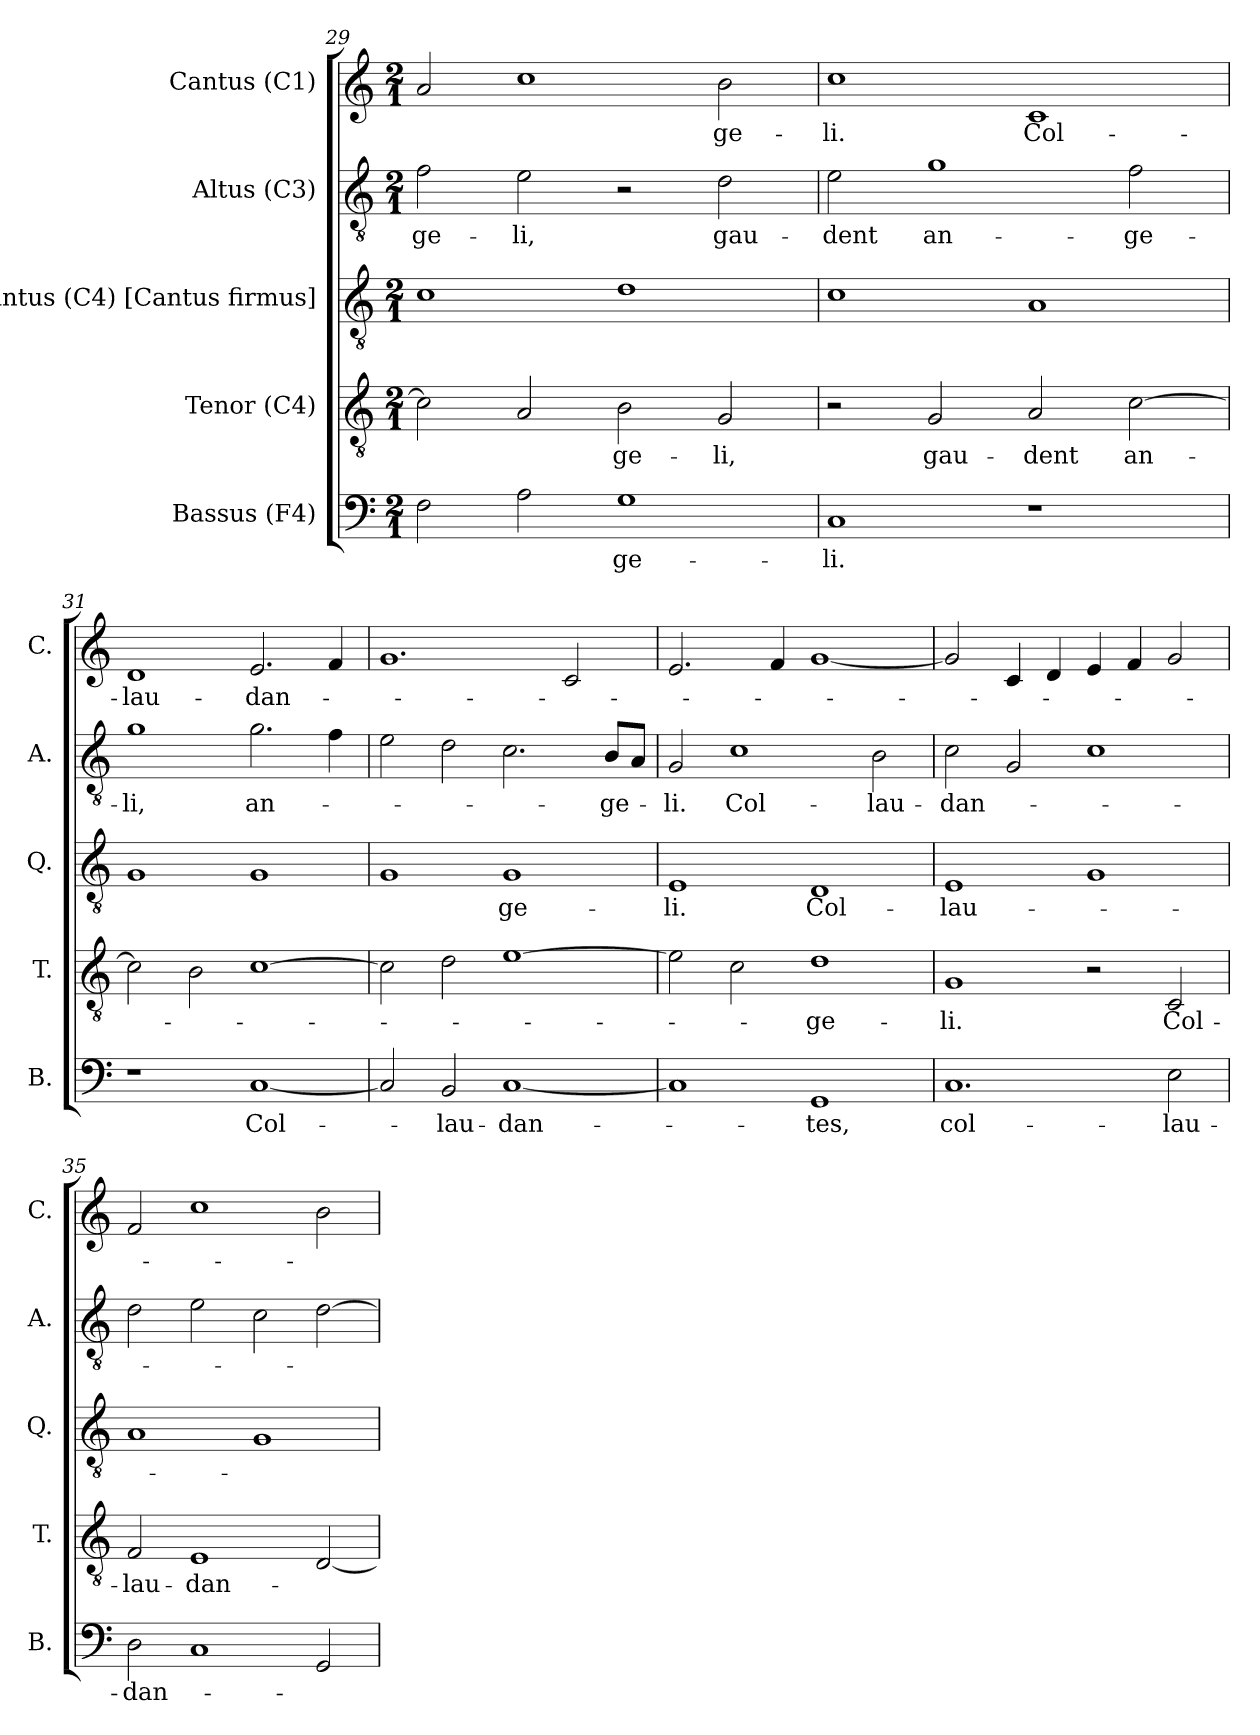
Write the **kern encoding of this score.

**kern	**text	**kern	**text	**kern	**text	**kern	**text	**kern	**text
*part5	*part5	*part4	*part4	*part3	*part3	*part2	*part2	*part1	*part1
*staff5	*staff5	*staff4	*staff4	*staff3	*staff3	*staff2	*staff2	*staff1	*staff1
*I"Bassus (F4)	*	*I"Tenor (C4)	*	*I"Quintus (C4) [Cantus firmus]	*	*I"Altus (C3)	*	*I"Cantus (C1)	*
*I'B.	*	*I'T.	*	*I'Q.	*	*I'A.	*	*I'C.	*
*clefF4	*	*clefGv2	*	*clefGv2	*	*clefGv2	*	*clefG2	*
*	*	*ITrd7c12	*	*ITrd7c12	*	*	*	*	*
*k[]	*	*k[]	*	*k[]	*	*k[]	*	*k[]	*
*C:	*	*C:	*	*C:	*	*C:	*	*C:	*
*M2/1	*	*M2/1	*	*M2/1	*	*M2/1	*	*M2/1	*
=29	=29	=29	=29	=29	=29	=29	=29	=29	=29
!	!	!	!	!	!	!	!LO:LY:b:color=#000000	!	!
2Fi\	.	2Ci\]	.	1Ci	.	2fi\	-ge-	2ai/	.
!	!	!	!	!	!	!	!LO:LY:b:color=#000000	!	!
2Ai\	.	2AAi/	.	.	.	2ei\	-li,	1cci	.
!	!LO:LY:b:color=#000000	!	!	!	!	!	!	!	!
!	!	!	!LO:LY:b:color=#000000	!	!	!	!	!	!
1Gi	-ge-	2BBi\	-ge-	1Di	.	2r	.	.	.
!	!	!	!LO:LY:b:color=#000000	!	!	!	!	!	!
!	!	!	!	!	!	!	!LO:LY:b:color=#000000	!	!
!	!	!	!	!	!	!	!	!	!LO:LY:b:color=#000000
.	.	2GGi/	-li,	.	.	2di\	gau-	2bi\	-ge-
=30	=30	=30	=30	=30	=30	=30	=30	=30	=30
!	!LO:LY:b:color=#000000	!	!	!	!	!	!	!	!
!	!	!	!	!	!	!	!LO:LY:b:color=#000000	!	!
!	!	!	!	!	!	!	!	!	!LO:LY:b:color=#000000
1Ci	-li.	2r	.	1Ci	.	2ei\	-dent	1cci	-li.
!	!	!	!LO:LY:b:color=#000000	!	!	!	!	!	!
!	!	!	!	!	!	!	!LO:LY:b:color=#000000	!	!
.	.	2GGi/	gau-	.	.	1gi	an-	.	.
!	!	!	!LO:LY:b:color=#000000	!	!	!	!	!	!
!	!	!	!	!	!	!	!	!	!LO:LY:b:color=#000000
1r	.	2AAi/	-dent	1AAi	.	.	.	1ci	Col-
!	!	!	!LO:LY:b:color=#000000	!	!	!	!	!	!
!	!	!	!	!	!	!	!LO:LY:b:color=#000000	!	!
.	.	[2Ci\	an-	.	.	2fi\	-ge-	.	.
=31	=31	=31	=31	=31	=31	=31	=31	=31	=31
!	!	!	!	!	!	!	!LO:LY:b:color=#000000	!	!
!	!	!	!	!	!	!	!	!	!LO:LY:b:color=#000000
1r	.	2Ci\]	.	1GGi	.	1gi	-li,	1di	-lau-
.	.	2BBi\	.	.	.	.	.	.	.
!	!LO:LY:b:color=#000000	!	!	!	!	!	!	!	!
!	!	!	!	!	!	!	!LO:LY:b:color=#000000	!	!
!	!	!	!	!	!	!	!	!	!LO:LY:b:color=#000000
[1Ci	Col-	[1Ci	.	1GGi	.	2.gi\	an-	2.ei/	-dan-
.	.	.	.	.	.	4fi\	.	4fi/	.
!!LO:LB:g=z
=32	=32	=32	=32	=32	=32	=32	=32	=32	=32
2Ci/]	.	2Ci\]	.	1GGi	.	2ei\	.	1.gi	.
!	!LO:LY:b:color=#000000	!	!	!	!	!	!	!	!
2BBi/	-lau-	2Di\	.	.	.	2di\	.	.	.
!	!LO:LY:b:color=#000000	!	!	!	!	!	!	!	!
!	!	!	!	!	!LO:LY:b:color=#000000	!	!	!	!
[1Ci	-dan-	[1Ei	.	1GGi	-ge-	2.ci\	.	.	.
.	.	.	.	.	.	.	.	2ci/	.
!	!	!	!	!	!	!	!LO:LY:b:color=#000000	!	!
.	.	.	.	.	.	8Bi/L	-ge-	.	.
.	.	.	.	.	.	8Ai/J	.	.	.
=33	=33	=33	=33	=33	=33	=33	=33	=33	=33
!	!	!	!	!	!LO:LY:b:color=#000000	!	!	!	!
!	!	!	!	!	!	!	!LO:LY:b:color=#000000	!	!
1Ci]	.	2Ei\]	.	1EEi	-li.	2Gi/	-li.	2.ei/	.
!	!	!	!	!	!	!	!LO:LY:b:color=#000000	!	!
.	.	2Ci\	.	.	.	1ci	Col-	.	.
.	.	.	.	.	.	.	.	4fi/	.
!	!LO:LY:b:color=#000000	!	!	!	!	!	!	!	!
!	!	!	!LO:LY:b:color=#000000	!	!	!	!	!	!
!	!	!	!	!	!LO:LY:b:color=#000000	!	!	!	!
1GGi	-tes,	1Di	-ge-	1DDi	Col-	.	.	[1gi	.
!	!	!	!	!	!	!	!LO:LY:b:color=#000000	!	!
.	.	.	.	.	.	2Bi\	-lau-	.	.
=34	=34	=34	=34	=34	=34	=34	=34	=34	=34
!	!LO:LY:b:color=#000000	!	!	!	!	!	!	!	!
!	!	!	!LO:LY:b:color=#000000	!	!	!	!	!	!
!	!	!	!	!	!LO:LY:b:color=#000000	!	!	!	!
!	!	!	!	!	!	!	!LO:LY:b:color=#000000	!	!
1.Ci	col-	1GGi	-li.	1EEi	-lau-	2ci\	-dan-	2gi/]	.
.	.	.	.	.	.	2Gi/	.	4ci/	.
.	.	.	.	.	.	.	.	4di/	.
.	.	2r	.	1GGi	.	1ci	.	4ei/	.
.	.	.	.	.	.	.	.	4fi/	.
!	!LO:LY:b:color=#000000	!	!	!	!	!	!	!	!
!	!	!	!LO:LY:b:color=#000000	!	!	!	!	!	!
2Ei\	-lau-	2CCi/	Col-	.	.	.	.	2gi/	.
=35	=35	=35	=35	=35	=35	=35	=35	=35	=35
!	!LO:LY:b:color=#000000	!	!	!	!	!	!	!	!
!	!	!	!LO:LY:b:color=#000000	!	!	!	!	!	!
2Di\	-dan-	2FFi/	-lau-	1AAi	.	2di\	.	2fi/	.
!	!	!	!LO:LY:b:color=#000000	!	!	!	!	!	!
1Ci	.	1EEi	-dan-	.	.	2ei\	.	1cci	.
.	.	.	.	1GGi	.	2ci\	.	.	.
2GGi/	.	[2DDi/	.	.	.	[2di\	.	2bi\	.
=	=	=	=	=	=	=	=	=	=
*-	*-	*-	*-	*-	*-	*-	*-	*-	*-
